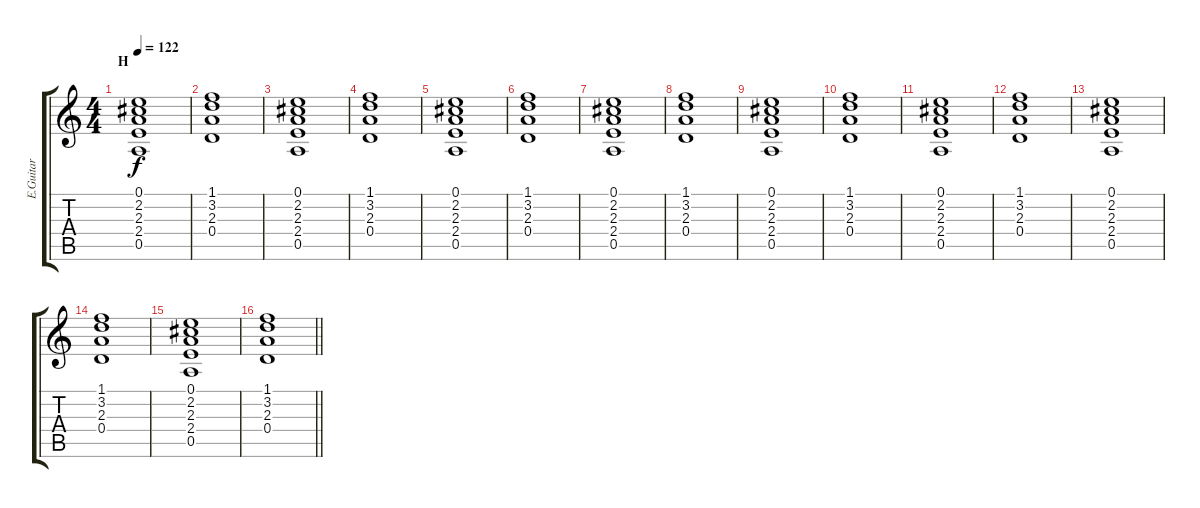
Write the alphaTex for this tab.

\track ("E.Guitar" "E.Guitar") {instrument distortionguitar}
\staff {score tabs}
\tuning (E4 B3 G3 D3 A2 E2) {hide}
\ts (4 4)
\section ("" "H")
\tempo 122
\clef g2
\ks c
(0.1 2.2 2.3 2.4 0.5).1{dy f} |
(1.1 3.2 2.3 0.4).1 |
(0.1 2.2 2.3 2.4 0.5).1 |
(1.1 3.2 2.3 0.4).1 |
(0.1 2.2 2.3 2.4 0.5).1 |
(1.1 3.2 2.3 0.4).1 |
(0.1 2.2 2.3 2.4 0.5).1 |
(1.1 3.2 2.3 0.4).1 |
(0.1 2.2 2.3 2.4 0.5).1 |
(1.1 3.2 2.3 0.4).1 |
(0.1 2.2 2.3 2.4 0.5).1 |
(1.1 3.2 2.3 0.4).1 |
(0.1 2.2 2.3 2.4 0.5).1 |
(1.1 3.2 2.3 0.4).1 |
(0.1 2.2 2.3 2.4 0.5).1 |
\barLineRight lightlight
(1.1 3.2 2.3 0.4).1
